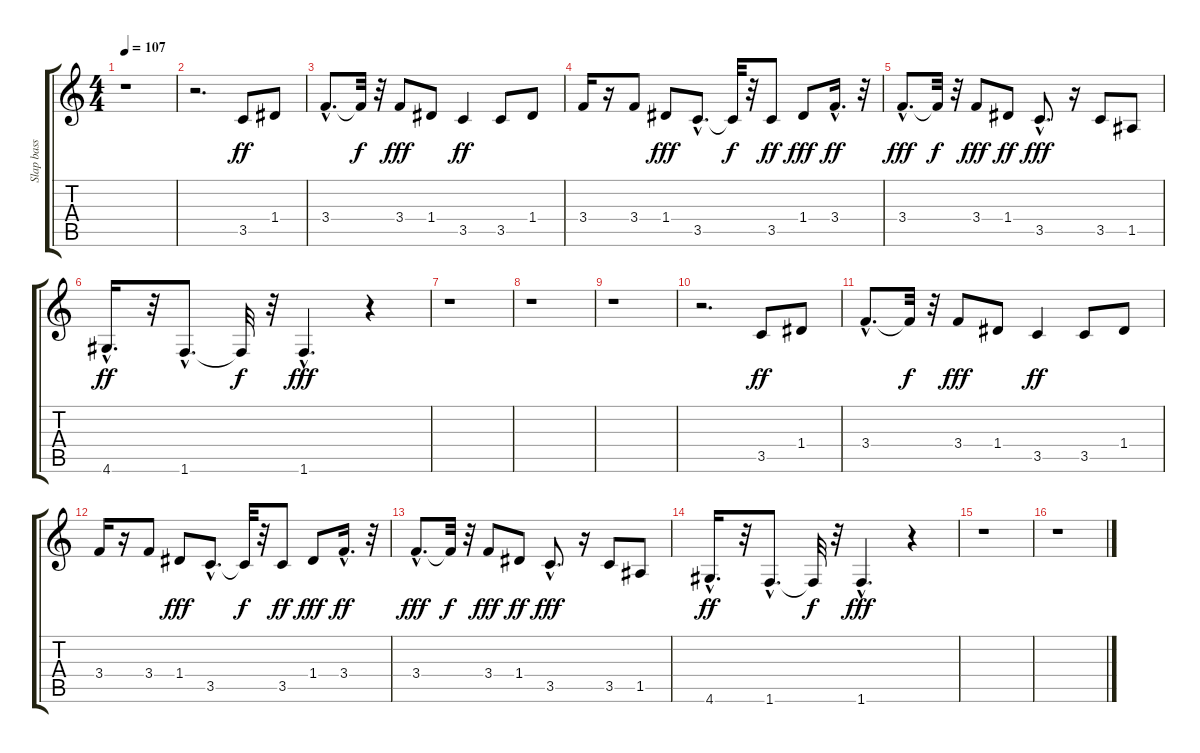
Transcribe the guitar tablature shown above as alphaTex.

\track ("Slap bass" "Slap bass") {instrument slapbass2}
\staff {score tabs}
\tuning (E4 B3 G3 D3 A2 E2) {hide}
\ts (4 4)
\tempo 107
\clef g2
\ks c
r.1{dy fff} |
r.2{d} 3.5.8{dy ff} 1.4.8 |
3.4{hac}.8{d} 3.4{t}.32{dy f} r.32 3.4.8{dy fff} 1.4.8 3.5.4{dy ff} 3.5.8 1.4.8 |
3.4.16 r.16 3.4.8 1.4.8{dy fff} 3.5{hac}.8{d} 3.5{t}.32{dy f} r.32 3.5.8{dy ff} 1.4.8{dy fff} 3.4{hac}.16{d dy ff} r.32 |
3.4{hac}.8{d dy fff} 3.4{t}.32{dy f} r.32 3.4.8{dy fff} 1.4.8{dy ff} 3.5{hac}.8{d dy fff} r.16 3.5.8 1.5.8 |
4.6{hac}.16{d dy ff} r.32 1.6{hac}.8{d} 1.6{t}.32{dy f} r.32 1.6{hac}.4{d dy fff} r.4 |
r.1 |
r.1 |
r.1 |
r.2{d} 3.5.8{dy ff} 1.4.8 |
3.4{hac}.8{d} 3.4{t}.32{dy f} r.32 3.4.8{dy fff} 1.4.8 3.5.4{dy ff} 3.5.8 1.4.8 |
3.4.16 r.16 3.4.8 1.4.8{dy fff} 3.5{hac}.8{d} 3.5{t}.32{dy f} r.32 3.5.8{dy ff} 1.4.8{dy fff} 3.4{hac}.16{d dy ff} r.32 |
3.4{hac}.8{d dy fff} 3.4{t}.32{dy f} r.32 3.4.8{dy fff} 1.4.8{dy ff} 3.5{hac}.8{d dy fff} r.16 3.5.8 1.5.8 |
4.6{hac}.16{d dy ff} r.32 1.6{hac}.8{d} 1.6{t}.32{dy f} r.32 1.6{hac}.4{d dy fff} r.4 |
r.1 |
r.1
